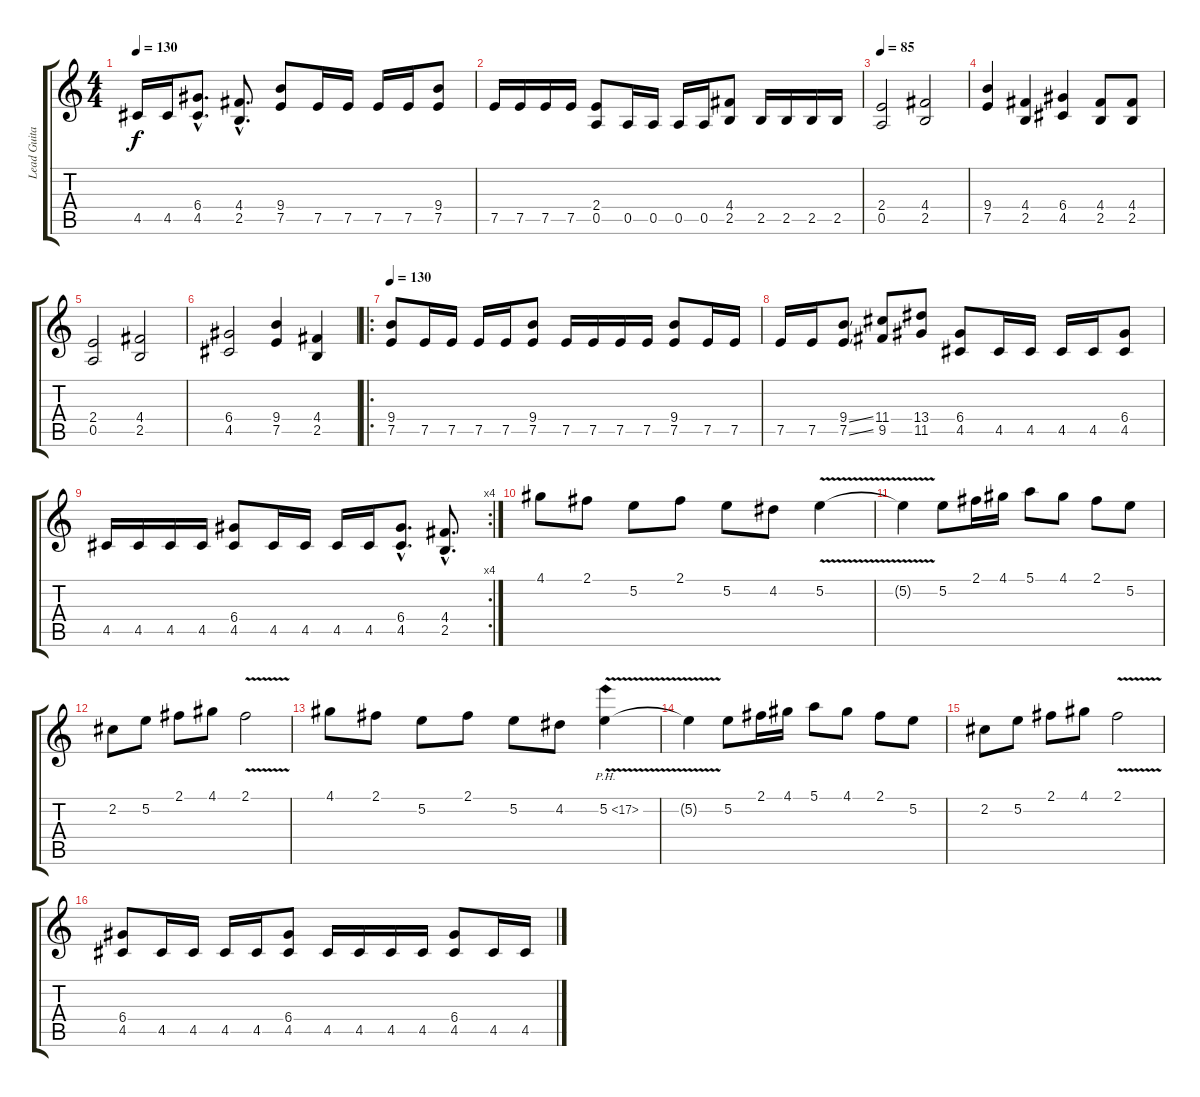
\track ("Lead Guitar" "Lead Guita") {instrument distortionguitar}
\staff {score tabs}
\tuning (E4 B3 G3 D3 A2 E2) {hide}
\ts (4 4)
\tempo 130
\clef g2
\ks c
4.5.16{dy f} 4.5.16 (6.4{hac} 4.5{hac}).8{d} (4.4{hac} 2.5{hac}).8{d} (9.4 7.5).8 7.5.16 7.5.16 7.5.16 7.5.16 (9.4 7.5).8 |
7.5.16 7.5.16 7.5.16 7.5.16 (2.4 0.5).8 0.5.16 0.5.16 0.5.16 0.5.16 (4.4 2.5).8 2.5.16 2.5.16 2.5.16 2.5.16 |
\tempo 85
(2.4 0.5).2 (4.4 2.5).2 |
(9.4 7.5).4 (4.4 2.5).4 (6.4 4.5).4 (4.4 2.5).8 (4.4 2.5).8 |
(2.4 0.5).2 (4.4 2.5).2 |
(6.4 4.5).2 (9.4 7.5).4 (4.4 2.5).4 |
\ro
\tempo 130
(9.4 7.5).8 7.5.16 7.5.16 7.5.16 7.5.16 (9.4 7.5).8 7.5.16 7.5.16 7.5.16 7.5.16 (9.4 7.5).8 7.5.16 7.5.16 |
7.5.16 7.5.16 (9.4{ss} 7.5{ss}).8 (11.4 9.5).8 (13.4 11.5).8 (6.4 4.5).8 4.5.16 4.5.16 4.5.16 4.5.16 (6.4 4.5).8 |
\rc 4
4.5.16 4.5.16 4.5.16 4.5.16 (6.4 4.5).8 4.5.16 4.5.16 4.5.16 4.5.16 (6.4{hac} 4.5{hac}).8{d} (4.4{hac} 2.5{hac}).8{d} |
4.1.8 2.1.8 5.2.8 2.1.8 5.2.8 4.2.8 5.2{v}.4 |
5.2{t}.4 5.2.8 2.1.16 4.1.16 5.1.8 4.1.8 2.1.8 5.2.8 |
2.2.8 5.2.8 2.1.8 4.1.8 2.1{v}.2 |
4.1.8 2.1.8 5.2.8 2.1.8 5.2.8 4.2.8 5.2{ph 12 v}.4 |
5.2{t}.4 5.2.8 2.1.16 4.1.16 5.1.8 4.1.8 2.1.8 5.2.8 |
2.2.8 5.2.8 2.1.8 4.1.8 2.1{v}.2 |
(6.4 4.5).8 4.5.16 4.5.16 4.5.16 4.5.16 (6.4 4.5).8 4.5.16 4.5.16 4.5.16 4.5.16 (6.4 4.5).8 4.5.16 4.5.16
